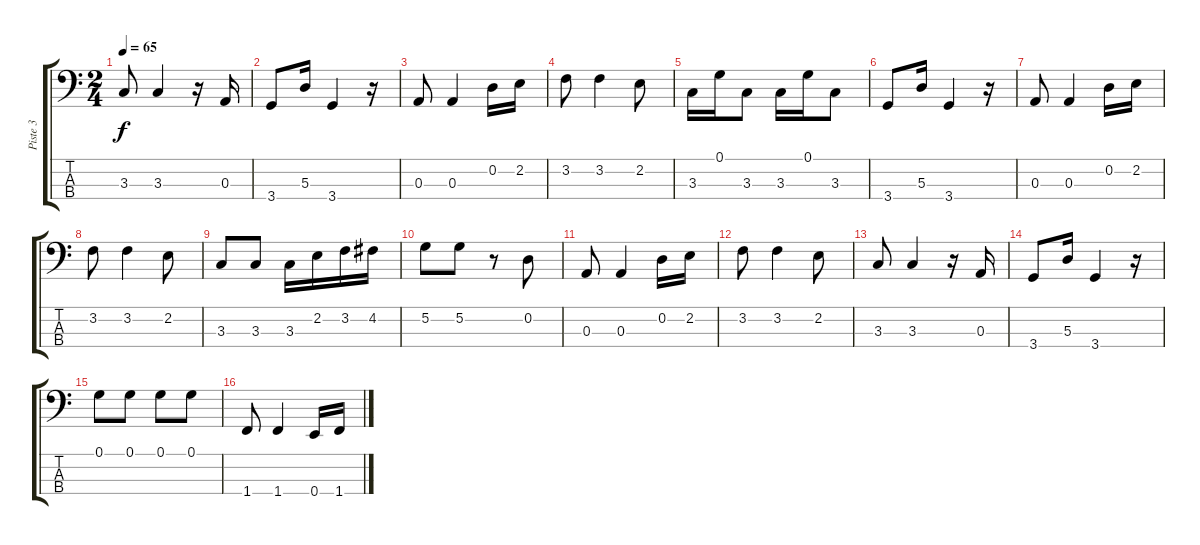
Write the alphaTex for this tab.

\track ("Piste 3" "Piste 3") {instrument electricbassfinger}
\staff {score tabs}
\tuning (G2 D2 A1 E1) {hide}
\ts (2 4)
\tempo 65
\clef f4
\ks c
3.3.8{dy f} 3.3.4 r.16 0.3.16 |
3.4.8 5.3.16 3.4.4 r.16 |
0.3.8 0.3.4 0.2.16 2.2.16 |
3.2.8 3.2.4 2.2.8 |
3.3.16 0.1.16 3.3.8 3.3.16 0.1.16 3.3.8 |
3.4.8 5.3.16 3.4.4 r.16 |
0.3.8 0.3.4 0.2.16 2.2.16 |
3.2.8 3.2.4 2.2.8 |
3.3.8 3.3.8 3.3.16 2.2.16 3.2.16 4.2.16 |
5.2.8 5.2.8 r.8 0.2.8 |
0.3.8 0.3.4 0.2.16 2.2.16 |
3.2.8 3.2.4 2.2.8 |
3.3.8 3.3.4 r.16 0.3.16 |
3.4.8 5.3.16 3.4.4 r.16 |
0.1.8 0.1.8 0.1.8 0.1.8 |
1.4.8 1.4.4 0.4.16 1.4.16
